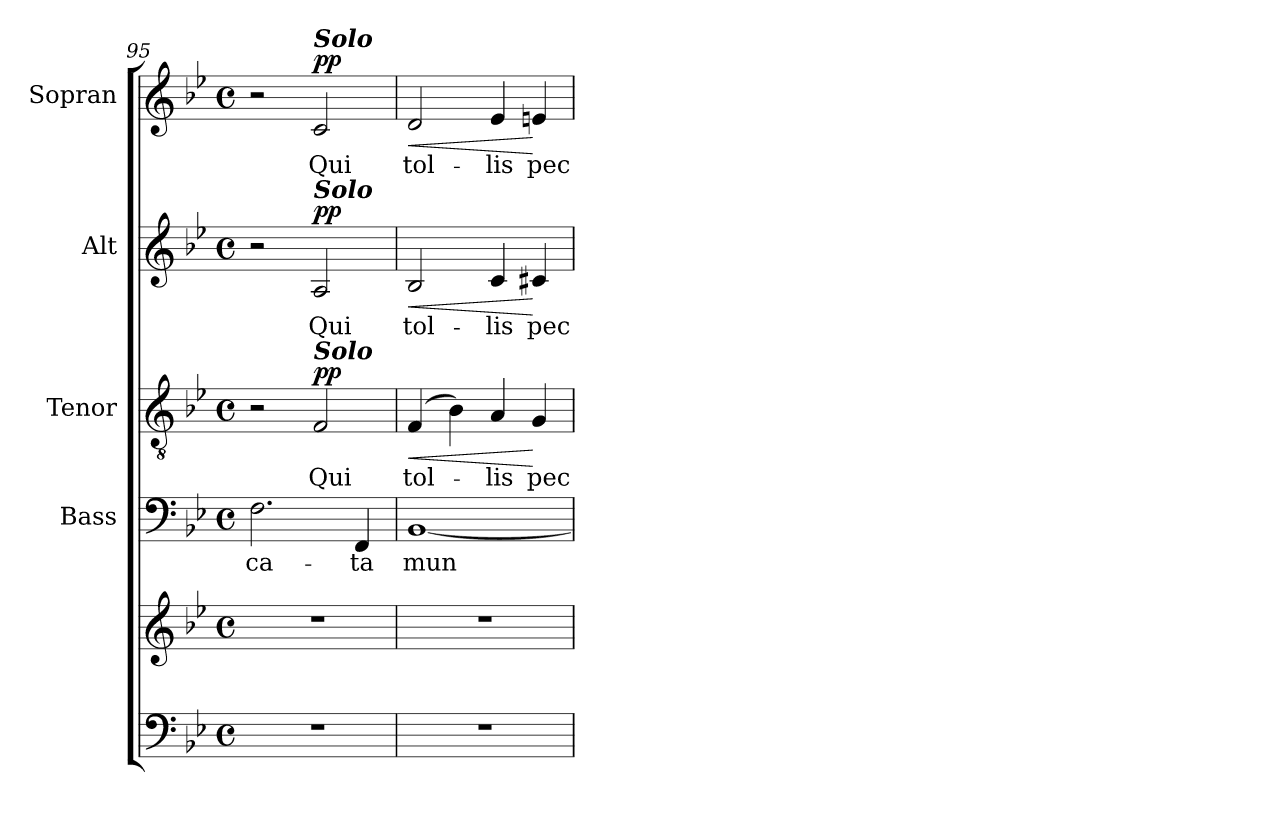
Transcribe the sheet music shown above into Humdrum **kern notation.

**kern	**kern	**kern	**text	**kern	**text	**dynam	**kern	**text	**dynam	**kern	**text	**dynam
*part5	*part5	*part4	*part4	*part3	*part3	*part3	*part2	*part2	*part2	*part1	*part1	*part1
*staff6	*staff5	*staff4	*staff4	*staff3	*staff3	*staff3	*staff2	*staff2	*staff2	*staff1	*staff1	*staff1
*	*	*I"Bass	*	*I"Tenor	*	*	*I"Alt	*	*	*I"Sopran	*	*
*	*	*I'B.	*	*I'T.	*	*	*I'A.	*	*	*I'S.	*	*
*clefF4	*clefG2	*clefF4	*	*clefGv2	*	*	*clefG2	*	*	*clefG2	*	*
*k[b-e-]	*k[b-e-]	*k[b-e-]	*	*k[b-e-]	*	*	*k[b-e-]	*	*	*k[b-e-]	*	*
*B-:	*B-:	*B-:	*	*B-:	*	*	*B-:	*	*	*B-:	*	*
*M4/4	*M4/4	*M4/4	*	*M4/4	*	*	*M4/4	*	*	*M4/4	*	*
*met(c)	*met(c)	*met(c)	*	*met(c)	*	*	*met(c)	*	*	*met(c)	*	*
=95	=95	=95	=95	=95	=95	=95	=95	=95	=95	=95	=95	=95
!	!	!	!LO:LY:b	!	!	!	!	!	!	!	!	!
1r	1r	2.F\	-ca-	2r	.	.	2r	.	.	2r	.	.
!	!	!	!	!	!	!	!	!	!	!LO:TX:a:Bi:t=Solo	!	!
!	!	!	!	!	!	!	!LO:TX:a:Bi:t=Solo	!	!	!	!	!
!	!	!	!	!LO:TX:a:Bi:t=Solo	!	!	!	!	!	!	!	!
!	!	!	!	!	!LO:LY:b	!LO:DY:a	!	!LO:LY:b	!LO:DY:a	!	!LO:LY:b	!LO:DY:a
.	.	.	.	2F/	Qui	pp	2A/	Qui	pp	2c/	Qui	pp
!	!	!	!LO:LY:b	!	!	!	!	!	!	!	!	!
.	.	4FF/	-ta	.	.	.	.	.	.	.	.	.
=96	=96	=96	=96	=96	=96	=96	=96	=96	=96	=96	=96	=96
!	!	!	!LO:LY:b	!	!LO:LY:b	!LO:HP:b	!	!LO:LY:b	!LO:HP:b	!	!LO:LY:b	!LO:HP:b
1r	1r	[1BB-	mun-	(4F/	tol-	<	2B-/	tol-	<	2d/	tol-	<
.	.	.	.	4B-\)	.	.	.	.	.	.	.	.
!	!	!	!	!	!LO:LY:b	!	!	!LO:LY:b	!	!	!LO:LY:b	!
.	.	.	.	4A/	-lis	.	4c/	-lis	.	4e-/	-lis	.
!	!	!	!	!	!LO:LY:b	!	!	!LO:LY:b	!	!	!LO:LY:b	!
.	.	.	.	4G/	pec-	[	4c#X/	pec-	[	4en/	pec-	[
=	=	=	=	=	=	=	=	=	=	=	=	=
*-	*-	*-	*-	*-	*-	*-	*-	*-	*-	*-	*-	*-
